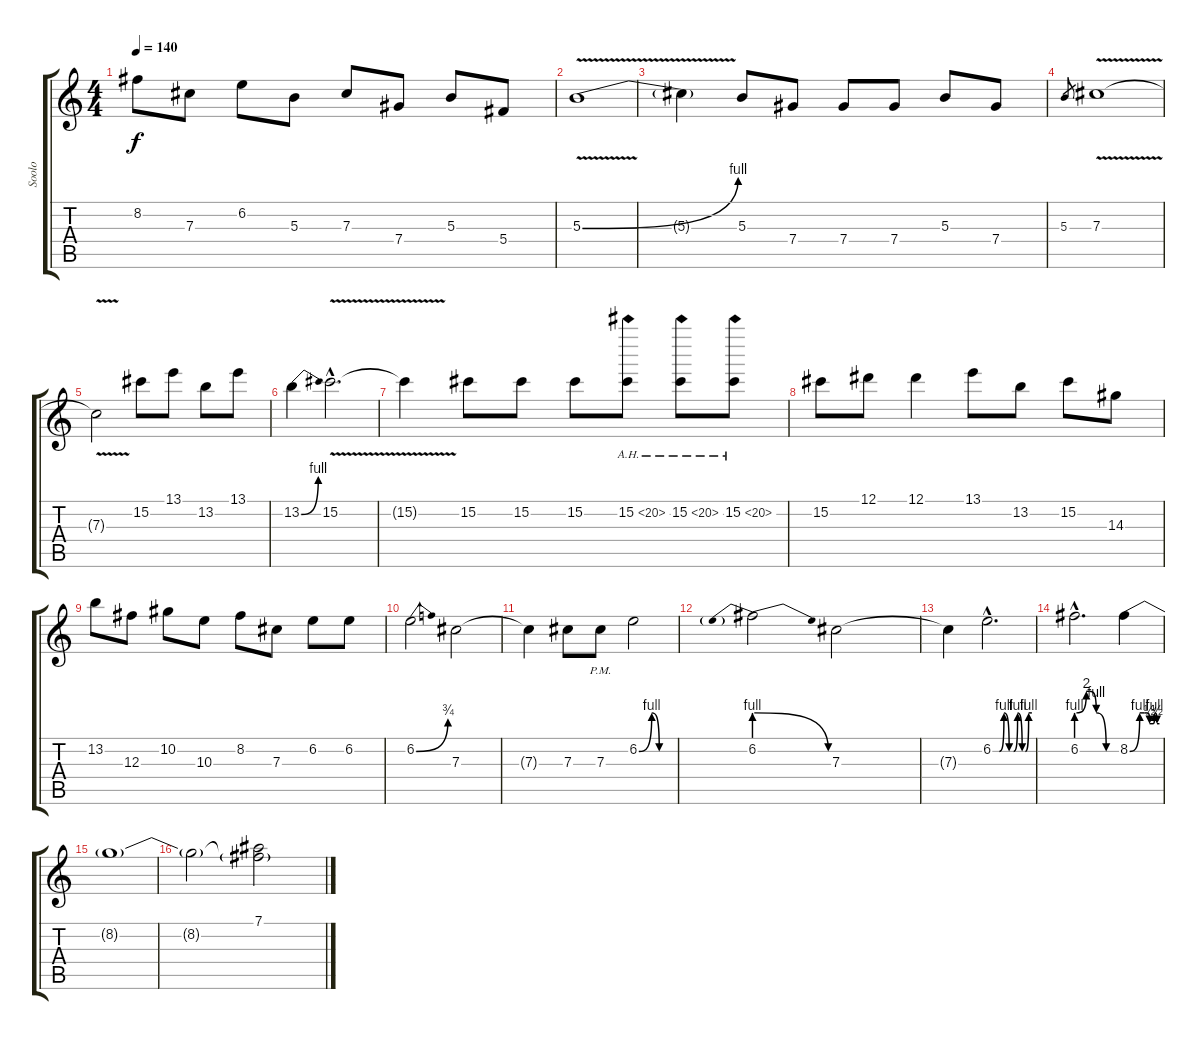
\track ("Soolo" "Soolo") {instrument overdrivenguitar}
\staff {score tabs}
\tuning (Eb4 Bb3 Gb3 Db3 Ab2 Db2) {hide}
\ts (4 4)
\tempo 140
\clef g2
\ks c
8.2.8{dy f} 7.3.8 6.2.8 5.3.8 7.3.8 7.4.8 5.3.8 5.4.8 |
5.3{be (bend 0 0 60 4) v}.1 |
5.3{t}.4 5.3.8 7.4.8 7.4.8 7.4.8 5.3.8 7.4.8 |
5.3.8{gr} 7.3{v}.1 |
7.3{t}.2 15.2.8 13.1.8 13.2.8 13.1.8 |
13.2{be (bend 0 0 60 4)}.4 15.2{v hac}.2{d} |
15.2{t}.4 15.2.8 15.2.8 15.2.8 15.2{ah 5}.8 15.2{ah 5}.8 15.2{ah 5}.8 |
15.2.8 12.1.8 12.1.4 13.1.8 13.2.8 15.2.8 14.3.8 |
13.2.8 12.3.8 10.2.8 10.3.8 8.2.8 7.3.8 6.2.8 6.2.8 |
6.2{be (bend 0 0 60 3)}.2 7.3.2 |
7.3{t}.4 7.3.8 7.3{pm}.8 6.2{be (custom 0 0 22 4 35 0 60 0)}.2 |
6.2{be (prebendrelease 0 4 60 0)}.2 7.3.2 |
7.3{t}.4 6.2{be (custom 0 0 10 0 17 4 25 0 32 0 38 4 45 0 50 0 55 4 60 4) hac}.2{d} |
6.2{be (custom 0 4 15 8 20 8 30 4 45 0 60 0) hac}.2{d} 8.2{be (custom 0 0 20 4 30 4 35 4 40 2 47 2 50 4 55 2 60 2)}.4 |
8.2{t}.1 |
8.2{t}.2 (7.1 8.2{t}).2
